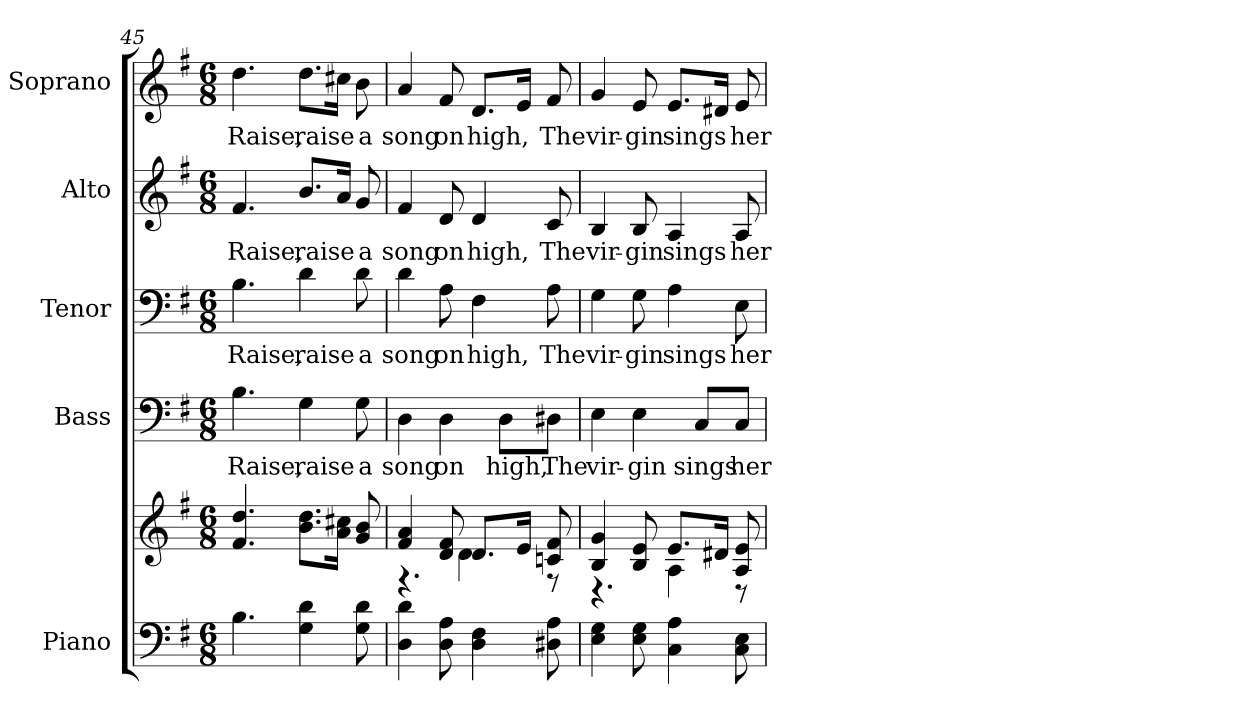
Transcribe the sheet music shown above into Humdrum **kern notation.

**kern	**kern	**kern	**text	**kern	**text	**kern	**text	**kern	**text
*part5	*part5	*part4	*part4	*part3	*part3	*part2	*part2	*part1	*part1
*staff6	*staff5	*staff4	*staff4	*staff3	*staff3	*staff2	*staff2	*staff1	*staff1
*I"Piano	*	*I"Bass	*	*I"Tenor	*	*I"Alto	*	*I"Soprano	*
*I'Pno.	*	*I'B.	*	*I'T.	*	*I'A.	*	*I'S.	*
!!LO:PB:g=z
*clefF4	*clefG2	*clefF4	*	*clefF4	*	*clefG2	*	*clefG2	*
*k[f#]	*k[f#]	*k[f#]	*	*k[f#]	*	*k[f#]	*	*k[f#]	*
*G:	*G:	*G:	*	*G:	*	*G:	*	*G:	*
*M6/8	*M6/8	*M6/8	*	*M6/8	*	*M6/8	*	*M6/8	*
=45	=45	=45	=45	=45	=45	=45	=45	=45	=45
!	!	!	!LO:LY:b:color=#000000	!	!	!	!	!	!
!	!	!	!	!	!LO:LY:b:color=#000000	!	!	!	!
!	!	!	!	!	!	!	!LO:LY:b:color=#000000	!	!
!	!	!	!	!	!	!	!	!	!LO:LY:b:color=#000000
4.Bi\	4.f#i/ 4.ddi	4.Bi\	Raise,	4.Bi\	Raise,	4.f#i/	Raise,	4.ddi\	Raise,
!	!	!	!LO:LY:b:color=#000000	!	!	!	!	!	!
!	!	!	!	!	!LO:LY:b:color=#000000	!	!	!	!
!	!	!	!	!	!	!	!LO:LY:b:color=#000000	!	!
!	!	!	!	!	!	!	!	!	!LO:LY:b:color=#000000
4Gi\ 4di	8.bi\ 8.ddiL	4Gi\	raise	4di\	raise	8.bi/L	raise	8.ddi\L	raise
.	16ai\ 16cc#XiJk	.	.	.	.	16ai/Jk	.	16cc#Xi\Jk	.
!	!	!	!LO:LY:b:color=#000000	!	!	!	!	!	!
!	!	!	!	!	!LO:LY:b:color=#000000	!	!	!	!
!	!	!	!	!	!	!	!LO:LY:b:color=#000000	!	!
!	!	!	!	!	!	!	!	!	!LO:LY:b:color=#000000
8Gi\ 8di	8gi/ 8bi	8Gi\	a	8di\	a	8gi/	a	8bi\	a
=46	=46	=46	=46	=46	=46	=46	=46	=46	=46
*	*^	*	*	*	*	*	*	*	*
!	!	!	!	!LO:LY:b:color=#000000	!	!	!	!	!	!
!	!	!	!	!	!	!LO:LY:b:color=#000000	!	!	!	!
!	!	!	!	!	!	!	!	!LO:LY:b:color=#000000	!	!
!	!	!	!	!	!	!	!	!	!	!LO:LY:b:color=#000000
4Di\ 4di	4f#i/ 4ai	4.r	4Di\	song	4di\	song	4f#i/	song	4ai/	song
!	!	!	!	!LO:LY:b:color=#000000	!	!	!	!	!	!
!	!	!	!	!	!	!LO:LY:b:color=#000000	!	!	!	!
!	!	!	!	!	!	!	!	!LO:LY:b:color=#000000	!	!
!	!	!	!	!	!	!	!	!	!	!LO:LY:b:color=#000000
8Di\ 8Ai	8di/ 8f#i	.	4Di\	on	8Ai\	on	8di/	on	8f#i/	on
!	!	!	!	!	!	!LO:LY:b:color=#000000	!	!	!	!
!	!	!	!	!	!	!	!	!LO:LY:b:color=#000000	!	!
!	!	!	!	!	!	!	!	!	!	!LO:LY:b:color=#000000
4Di\ 4F#i	8.di/L	4di\	.	.	4F#i\	high,	4di/	high,	8.di/L	high,
!	!	!	!	!LO:LY:b:color=#000000	!	!	!	!	!	!
.	.	.	8Di\L	high,	.	.	.	.	.	.
.	16ei/Jk	.	.	.	.	.	.	.	16ei/Jk	.
!	!	!	!	!LO:LY:b:color=#000000	!	!	!	!	!	!
!	!	!	!	!	!	!LO:LY:b:color=#000000	!	!	!	!
!	!	!	!	!	!	!	!	!LO:LY:b:color=#000000	!	!
!	!	!	!	!	!	!	!	!	!	!LO:LY:b:color=#000000
8D#Xi\ 8Ai	8cni/ 8f#i	8r	8D#Xi\J	The	8Ai\	The	8ci/	The	8f#i/	The
!!LO:PB:g=z
=47	=47	=47	=47	=47	=47	=47	=47	=47	=47	=47
!	!	!	!	!LO:LY:b:color=#000000	!	!	!	!	!	!
!	!	!	!	!	!	!LO:LY:b:color=#000000	!	!	!	!
!	!	!	!	!	!	!	!	!LO:LY:b:color=#000000	!	!
!	!	!	!	!	!	!	!	!	!	!LO:LY:b:color=#000000
4Ei\ 4Gi	4Bi/ 4gi	4.r	4Ei\	vir-	4Gi\	vir-	4Bi/	vir-	4gi/	vir-
!	!	!	!	!LO:LY:b:color=#000000	!	!	!	!	!	!
!	!	!	!	!	!	!LO:LY:b:color=#000000	!	!	!	!
!	!	!	!	!	!	!	!	!LO:LY:b:color=#000000	!	!
!	!	!	!	!	!	!	!	!	!	!LO:LY:b:color=#000000
8Ei\ 8Gi	8Bi/ 8ei	.	4Ei\	-gin	8Gi\	-gin	8Bi/	-gin	8ei/	-gin
!	!	!	!	!	!	!LO:LY:b:color=#000000	!	!	!	!
!	!	!	!	!	!	!	!	!LO:LY:b:color=#000000	!	!
!	!	!	!	!	!	!	!	!	!	!LO:LY:b:color=#000000
4Ci\ 4Ai	8.ei/L	4Ai\	.	.	4Ai\	sings	4Ai/	sings	8.ei/L	sings
!	!	!	!	!LO:LY:b:color=#000000	!	!	!	!	!	!
.	.	.	8Ci/L	sings	.	.	.	.	.	.
.	16d#Xi/Jk	.	.	.	.	.	.	.	16d#Xi/Jk	.
!	!	!	!	!LO:LY:b:color=#000000	!	!	!	!	!	!
!	!	!	!	!	!	!LO:LY:b:color=#000000	!	!	!	!
!	!	!	!	!	!	!	!	!LO:LY:b:color=#000000	!	!
!	!	!	!	!	!	!	!	!	!	!LO:LY:b:color=#000000
8Ci\ 8Ei	8Ai/ 8ei	8r	8Ci/J	her	8Ei\	her	8Ai/	her	8ei/	her
*	*v	*v	*	*	*	*	*	*	*	*
=	=	=	=	=	=	=	=	=	=
*-	*-	*-	*-	*-	*-	*-	*-	*-	*-
